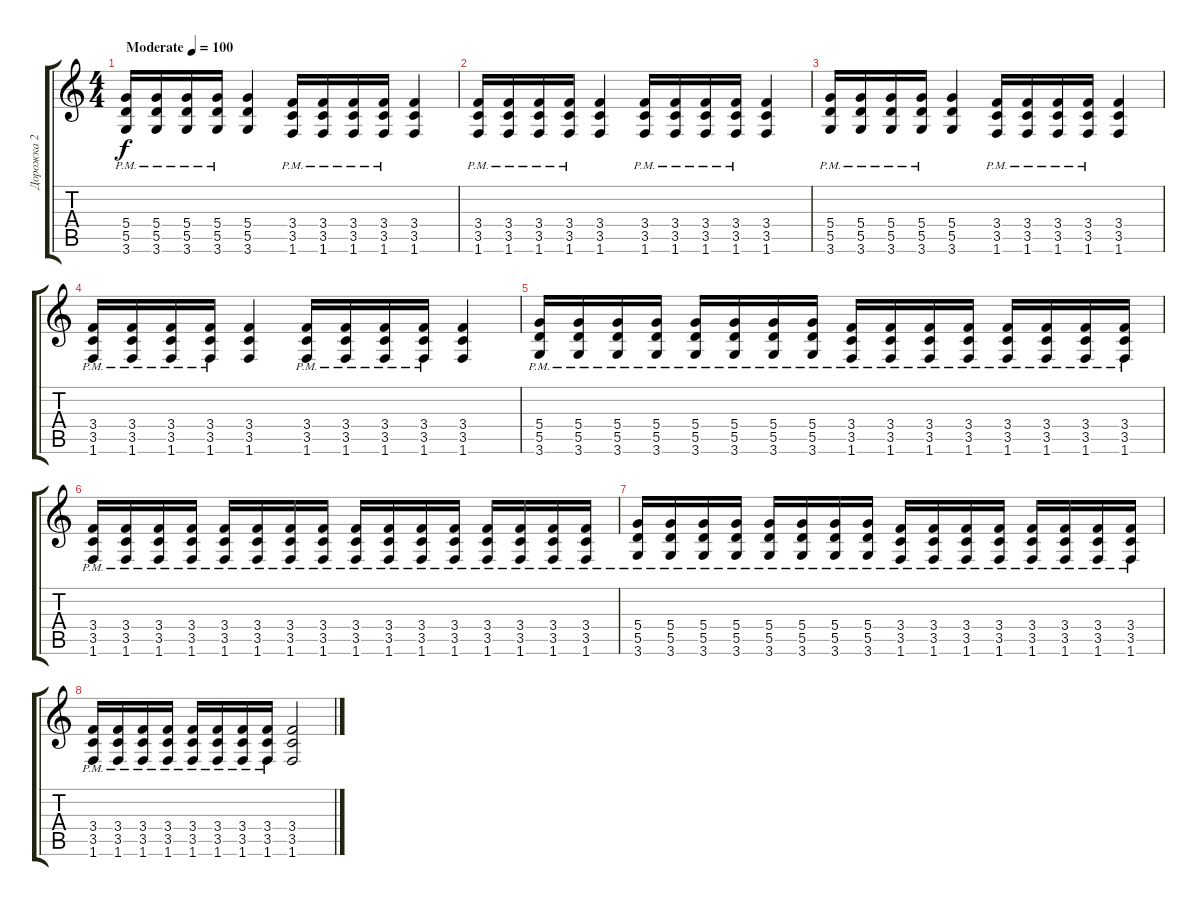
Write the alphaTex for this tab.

\track ("Дорожка 2" "Дорожка 2") {instrument overdrivenguitar}
\staff {score tabs}
\tuning (E4 B3 G3 D3 A2 E2) {hide}
\ts (4 4)
\tempo (100 "Moderate")
\clef g2
\ks c
(5.4{pm} 5.5{pm} 3.6{pm}).16{dy f instrument overdrivenguitar} (5.4{pm} 5.5{pm} 3.6{pm}).16 (5.4{pm} 5.5{pm} 3.6{pm}).16 (5.4{pm} 5.5{pm} 3.6{pm}).16 (5.4 5.5 3.6).4 (3.4{pm} 3.5{pm} 1.6{pm}).16 (3.4{pm} 3.5{pm} 1.6{pm}).16 (3.4{pm} 3.5{pm} 1.6{pm}).16 (3.4{pm} 3.5{pm} 1.6{pm}).16 (3.4 3.5 1.6).4 |
(3.4{pm} 3.5{pm} 1.6{pm}).16 (3.4{pm} 3.5{pm} 1.6{pm}).16 (3.4{pm} 3.5{pm} 1.6{pm}).16 (3.4{pm} 3.5{pm} 1.6{pm}).16 (3.4 3.5 1.6).4 (3.4{pm} 3.5{pm} 1.6{pm}).16 (3.4{pm} 3.5{pm} 1.6{pm}).16 (3.4{pm} 3.5{pm} 1.6{pm}).16 (3.4{pm} 3.5{pm} 1.6{pm}).16 (3.4 3.5 1.6).4 |
(5.4{pm} 5.5{pm} 3.6{pm}).16 (5.4{pm} 5.5{pm} 3.6{pm}).16 (5.4{pm} 5.5{pm} 3.6{pm}).16 (5.4{pm} 5.5{pm} 3.6{pm}).16 (5.4 5.5 3.6).4 (3.4{pm} 3.5{pm} 1.6{pm}).16 (3.4{pm} 3.5{pm} 1.6{pm}).16 (3.4{pm} 3.5{pm} 1.6{pm}).16 (3.4{pm} 3.5{pm} 1.6{pm}).16 (3.4 3.5 1.6).4 |
(3.4{pm} 3.5{pm} 1.6{pm}).16 (3.4{pm} 3.5{pm} 1.6{pm}).16 (3.4{pm} 3.5{pm} 1.6{pm}).16 (3.4{pm} 3.5{pm} 1.6{pm}).16 (3.4 3.5 1.6).4 (3.4{pm} 3.5{pm} 1.6{pm}).16 (3.4{pm} 3.5{pm} 1.6{pm}).16 (3.4{pm} 3.5{pm} 1.6{pm}).16 (3.4{pm} 3.5{pm} 1.6{pm}).16 (3.4 3.5 1.6).4 |
(5.4{pm} 5.5{pm} 3.6{pm}).16 (5.4{pm} 5.5{pm} 3.6{pm}).16 (5.4{pm} 5.5{pm} 3.6{pm}).16 (5.4{pm} 5.5{pm} 3.6{pm}).16 (5.4{pm} 5.5{pm} 3.6{pm}).16 (5.4{pm} 5.5{pm} 3.6{pm}).16 (5.4{pm} 5.5{pm} 3.6{pm}).16 (5.4{pm} 5.5{pm} 3.6{pm}).16 (3.4{pm} 3.5{pm} 1.6{pm}).16 (3.4{pm} 3.5{pm} 1.6{pm}).16 (3.4{pm} 3.5{pm} 1.6{pm}).16 (3.4{pm} 3.5{pm} 1.6{pm}).16 (3.4{pm} 3.5{pm} 1.6{pm}).16 (3.4{pm} 3.5{pm} 1.6{pm}).16 (3.4{pm} 3.5{pm} 1.6{pm}).16 (3.4{pm} 3.5{pm} 1.6{pm}).16 |
(3.4{pm} 3.5{pm} 1.6{pm}).16 (3.4{pm} 3.5{pm} 1.6{pm}).16 (3.4{pm} 3.5{pm} 1.6{pm}).16 (3.4{pm} 3.5{pm} 1.6{pm}).16 (3.4{pm} 3.5{pm} 1.6{pm}).16 (3.4{pm} 3.5{pm} 1.6{pm}).16 (3.4{pm} 3.5{pm} 1.6{pm}).16 (3.4{pm} 3.5{pm} 1.6{pm}).16 (3.4{pm} 3.5{pm} 1.6{pm}).16 (3.4{pm} 3.5{pm} 1.6{pm}).16 (3.4{pm} 3.5{pm} 1.6{pm}).16 (3.4{pm} 3.5{pm} 1.6{pm}).16 (3.4{pm} 3.5{pm} 1.6{pm}).16 (3.4{pm} 3.5{pm} 1.6{pm}).16 (3.4{pm} 3.5{pm} 1.6{pm}).16 (3.4{pm} 3.5{pm} 1.6{pm}).16 |
(5.4{pm} 5.5{pm} 3.6{pm}).16 (5.4{pm} 5.5{pm} 3.6{pm}).16 (5.4{pm} 5.5{pm} 3.6{pm}).16 (5.4{pm} 5.5{pm} 3.6{pm}).16 (5.4{pm} 5.5{pm} 3.6{pm}).16 (5.4{pm} 5.5{pm} 3.6{pm}).16 (5.4{pm} 5.5{pm} 3.6{pm}).16 (5.4{pm} 5.5{pm} 3.6{pm}).16 (3.4{pm} 3.5{pm} 1.6{pm}).16 (3.4{pm} 3.5{pm} 1.6{pm}).16 (3.4{pm} 3.5{pm} 1.6{pm}).16 (3.4{pm} 3.5{pm} 1.6{pm}).16 (3.4{pm} 3.5{pm} 1.6{pm}).16 (3.4{pm} 3.5{pm} 1.6{pm}).16 (3.4{pm} 3.5{pm} 1.6{pm}).16 (3.4{pm} 3.5{pm} 1.6{pm}).16 |
(3.4{pm} 3.5{pm} 1.6{pm}).16 (3.4{pm} 3.5{pm} 1.6{pm}).16 (3.4{pm} 3.5{pm} 1.6{pm}).16 (3.4{pm} 3.5{pm} 1.6{pm}).16 (3.4{pm} 3.5{pm} 1.6{pm}).16 (3.4{pm} 3.5{pm} 1.6{pm}).16 (3.4{pm} 3.5{pm} 1.6{pm}).16 (3.4{pm} 3.5{pm} 1.6{pm}).16 (3.4 3.5 1.6).2
